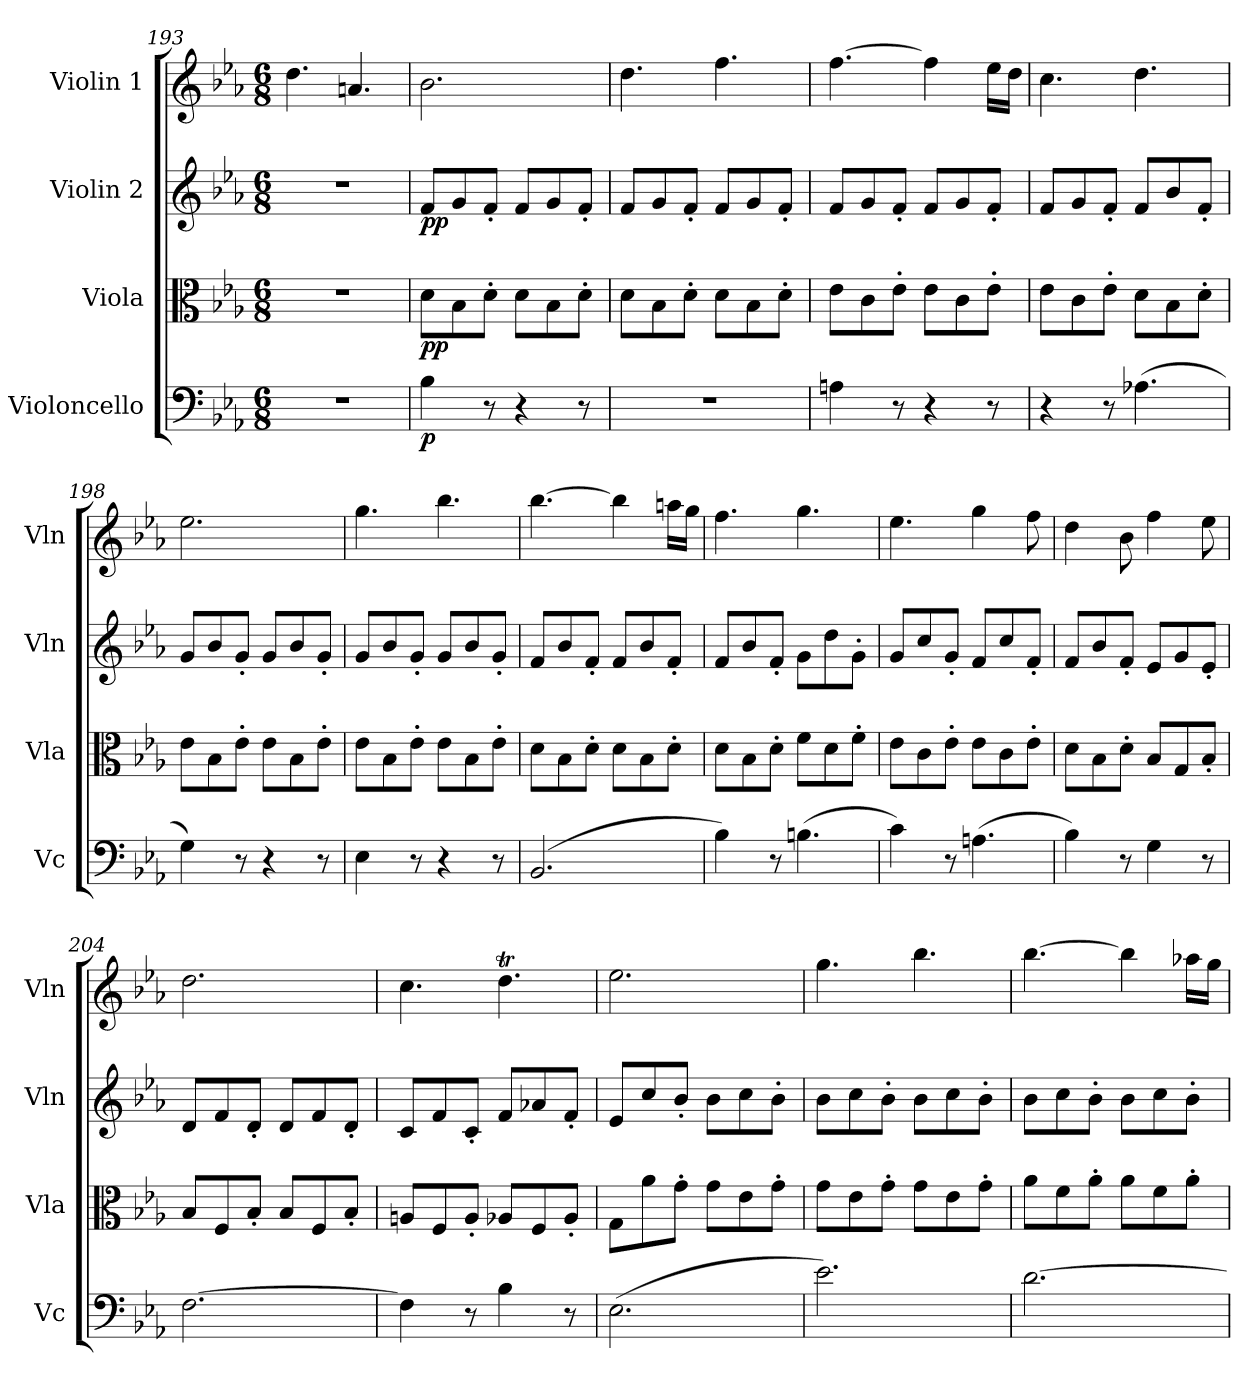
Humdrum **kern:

**kern	**dynam	**kern	**dynam	**kern	**dynam	**kern	**dynam
*part4	*part4	*part3	*part3	*part2	*part2	*part1	*part1
*staff4	*staff4	*staff3	*staff3	*staff2	*staff2	*staff1	*staff1
*I"Violoncello	*	*I"Viola	*	*I"Violin 2	*	*I"Violin 1	*
*I'Vc	*	*I'Vla	*	*I'Vln	*	*I'Vln	*
*clefF4	*	*clefC3	*	*clefG2	*	*clefG2	*
*k[b-e-a-]	*	*k[b-e-a-]	*	*k[b-e-a-]	*	*k[b-e-a-]	*
*M6/8	*	*M6/8	*	*M6/8	*	*M6/8	*
=193	=193	=193	=193	=193	=193	=193	=193
2.r	.	2.r	.	2.r	.	4.dd\	.
.	.	.	.	.	.	4.an/	.
=194	=194	=194	=194	=194	=194	=194	=194
!	!LO:DY:b	!	!LO:DY:b	!	!LO:DY:b	!	!LO:DY:b
!	!	!	!	!	!	!	!LO:DY:n=1:b
4B-\	p	8d\L	pp	8f/L	pp	2.b-\	p other-dynamics
.	.	8B-\	.	8g/	.	.	.
8r	.	8d'\J	.	8f'/J	.	.	.
4r	.	8d\L	.	8f/L	.	.	.
.	.	8B-\	.	8g/	.	.	.
8r	.	8d'\J	.	8f'/J	.	.	.
=195	=195	=195	=195	=195	=195	=195	=195
2.r	.	8d\L	.	8f/L	.	4.dd\	.
.	.	8B-\	.	8g/	.	.	.
.	.	8d'\J	.	8f'/J	.	.	.
.	.	8d\L	.	8f/L	.	4.ff\	.
.	.	8B-\	.	8g/	.	.	.
.	.	8d'\J	.	8f'/J	.	.	.
!!LO:PB:g=z
=196	=196	=196	=196	=196	=196	=196	=196
4An\	.	8e-\L	.	8f/L	.	[4.ff\	.
.	.	8c\	.	8g/	.	.	.
8r	.	8e-'\J	.	8f'/J	.	.	.
4r	.	8e-\L	.	8f/L	.	4ff\]	.
.	.	8c\	.	8g/	.	.	.
8r	.	8e-'\J	.	8f'/J	.	16ee-\LL	.
.	.	.	.	.	.	16dd\JJ	.
=197	=197	=197	=197	=197	=197	=197	=197
4r	.	8e-\L	.	8f/L	.	4.cc\	.
.	.	8c\	.	8g/	.	.	.
8r	.	8e-'\J	.	8f'/J	.	.	.
(4.A-X\	.	8d\L	.	8f/L	.	4.dd\	.
.	.	8B-\	.	8b-/	.	.	.
.	.	8d'\J	.	8f'/J	.	.	.
=198	=198	=198	=198	=198	=198	=198	=198
4G\)	.	8e-\L	.	8g/L	.	2.ee-\	.
.	.	8B-\	.	8b-/	.	.	.
8r	.	8e-'\J	.	8g'/J	.	.	.
4r	.	8e-\L	.	8g/L	.	.	.
.	.	8B-\	.	8b-/	.	.	.
8r	.	8e-'\J	.	8g'/J	.	.	.
=199	=199	=199	=199	=199	=199	=199	=199
4E-\	.	8e-\L	.	8g/L	.	4.gg\	.
.	.	8B-\	.	8b-/	.	.	.
8r	.	8e-'\J	.	8g'/J	.	.	.
4r	.	8e-\L	.	8g/L	.	4.bb-\	.
.	.	8B-\	.	8b-/	.	.	.
8r	.	8e-'\J	.	8g'/J	.	.	.
=200	=200	=200	=200	=200	=200	=200	=200
(2.BB-/	.	8d\L	.	8f/L	.	[4.bb-\	.
.	.	8B-\	.	8b-/	.	.	.
.	.	8d'\J	.	8f'/J	.	.	.
.	.	8d\L	.	8f/L	.	4bb-\]	.
.	.	8B-\	.	8b-/	.	.	.
.	.	8d'\J	.	8f'/J	.	16aan\LL	.
.	.	.	.	.	.	16gg\JJ	.
=201	=201	=201	=201	=201	=201	=201	=201
4B-\)	.	8d\L	.	8f/L	.	4.ff\	.
.	.	8B-\	.	8b-/	.	.	.
8r	.	8d'\J	.	8f'/J	.	.	.
(4.Bn\	.	8f\L	.	8g\L	.	4.gg\	.
.	.	8d\	.	8dd\	.	.	.
.	.	8f'\J	.	8g'\J	.	.	.
=202	=202	=202	=202	=202	=202	=202	=202
4c\)	.	8e-\L	.	8g/L	.	4.ee-\	.
.	.	8c\	.	8cc/	.	.	.
8r	.	8e-'\J	.	8g'/J	.	.	.
(4.An\	.	8e-\L	.	8f/L	.	4gg\	.
.	.	8c\	.	8cc/	.	.	.
.	.	8e-'\J	.	8f'/J	.	8ff\	.
!!LO:LB:g=z
=203	=203	=203	=203	=203	=203	=203	=203
4B-\)	.	8d\L	.	8f/L	.	4dd\	.
.	.	8B-\	.	8b-/	.	.	.
8r	.	8d'\J	.	8f'/J	.	8b-\	.
4G\	.	8B-/L	.	8e-/L	.	4ff\	.
.	.	8G/	.	8g/	.	.	.
8r	.	8B-'/J	.	8e-'/J	.	8ee-\	.
=204	=204	=204	=204	=204	=204	=204	=204
[2.F\	.	8B-/L	.	8d/L	.	2.dd\	.
.	.	8F/	.	8f/	.	.	.
.	.	8B-'/J	.	8d'/J	.	.	.
.	.	8B-/L	.	8d/L	.	.	.
.	.	8F/	.	8f/	.	.	.
.	.	8B-'/J	.	8d'/J	.	.	.
!!LO:LB:g=z
=205	=205	=205	=205	=205	=205	=205	=205
4F\]	.	8An/L	.	8c/L	.	4.cc\	.
.	.	8F/	.	8f/	.	.	.
8r	.	8A'/J	.	8c'/J	.	.	.
4B-\	.	8A-X/L	.	8f/L	.	4.ddt\	.
.	.	8F/	.	8a-X/	.	.	.
8r	.	8A-'/J	.	8f'/J	.	.	.
=206	=206	=206	=206	=206	=206	=206	=206
(2.E-\	.	8G\L	.	8e-/L	.	2.ee-\	.
.	.	8a-\	.	8cc/	.	.	.
.	.	8g'\J	.	8b-'/J	.	.	.
.	.	8g\L	.	8b-\L	.	.	.
.	.	8e-\	.	8cc\	.	.	.
.	.	8g'\J	.	8b-'\J	.	.	.
=207	=207	=207	=207	=207	=207	=207	=207
2.e-\)	.	8g\L	.	8b-\L	.	4.gg\	.
.	.	8e-\	.	8cc\	.	.	.
.	.	8g'\J	.	8b-'\J	.	.	.
.	.	8g\L	.	8b-\L	.	4.bb-\	.
.	.	8e-\	.	8cc\	.	.	.
.	.	8g'\J	.	8b-'\J	.	.	.
=208	=208	=208	=208	=208	=208	=208	=208
[2.d\	.	8a-\L	.	8b-\L	.	[4.bb-\	.
.	.	8f\	.	8cc\	.	.	.
.	.	8a-'\J	.	8b-'\J	.	.	.
.	.	8a-\L	.	8b-\L	.	4bb-\]	.
.	.	8f\	.	8cc\	.	.	.
.	.	8a-'\J	.	8b-'\J	.	16aa-X\LL	.
.	.	.	.	.	.	16gg\JJ	.
=	=	=	=	=	=	=	=
*-	*-	*-	*-	*-	*-	*-	*-
